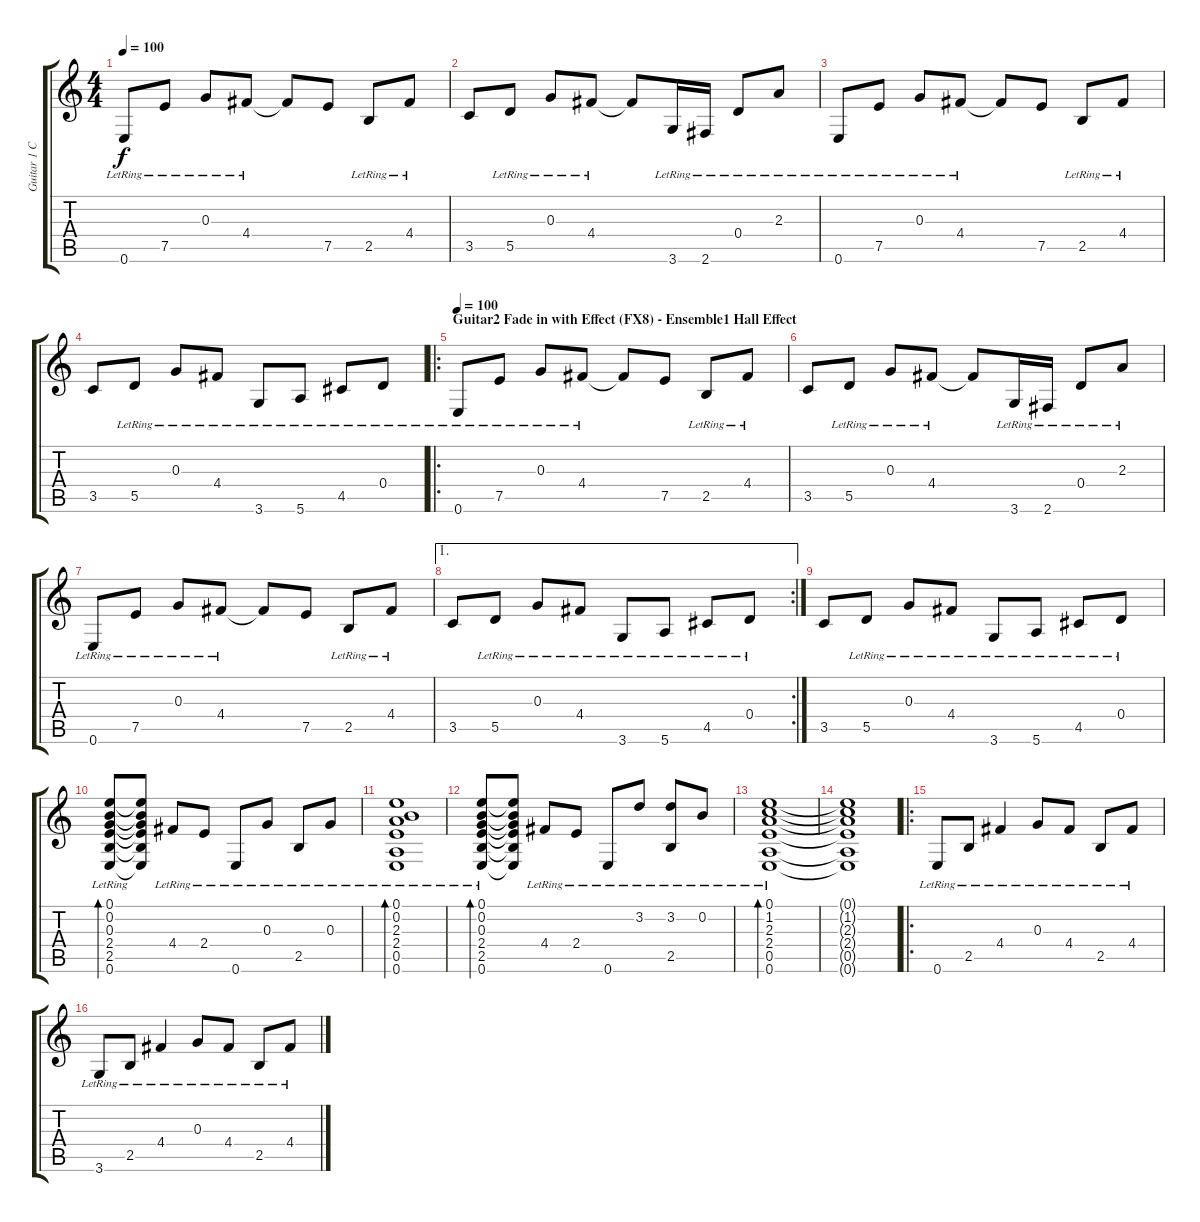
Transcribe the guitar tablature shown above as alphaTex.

\track ("Guitar 1 Chorus" "Guitar 1 C") {instrument acousticguitarsteel}
\staff {score tabs}
\tuning (E4 B3 G3 D3 A2 E2) {hide}
\ts (4 4)
\tempo 100
\clef g2
\ks c
0.6{lr}.8{dy f} 7.5{lr}.8 0.3{lr}.8 4.4{lr}.8 4.4{t}.8 7.5.8 2.5{lr}.8 4.4{lr}.8 |
3.5.8 5.5{lr}.8 0.3{lr}.8 4.4{lr}.8 4.4{t}.8 3.6{lr}.16 2.6{lr}.16 0.4{lr}.8 2.3{lr}.8 |
0.6{lr}.8 7.5{lr}.8 0.3{lr}.8 4.4{lr}.8 4.4{t}.8 7.5.8 2.5{lr}.8 4.4{lr}.8 |
3.5.8 5.5{lr}.8 0.3{lr}.8 4.4{lr}.8 3.6{lr}.8 5.6{lr}.8 4.5{lr}.8 0.4{lr}.8 |
\ro
\section ("" "Guitar2 Fade in with Effect (FX8) - Ensemble1 Hall Effect")
\tempo 100
0.6{lr}.8 7.5{lr}.8 0.3{lr}.8 4.4{lr}.8 4.4{t}.8 7.5.8 2.5{lr}.8 4.4{lr}.8 |
3.5.8 5.5{lr}.8 0.3{lr}.8 4.4{lr}.8 4.4{t}.8 3.6{lr}.16 2.6{lr}.16 0.4{lr}.8 2.3{lr}.8 |
0.6{lr}.8 7.5{lr}.8 0.3{lr}.8 4.4{lr}.8 4.4{t}.8 7.5.8 2.5{lr}.8 4.4{lr}.8 |
\ae 1
\rc 2
3.5.8 5.5{lr}.8 0.3{lr}.8 4.4{lr}.8 3.6{lr}.8 5.6{lr}.8 4.5{lr}.8 0.4{lr}.8 |
3.5.8 5.5{lr}.8 0.3{lr}.8 4.4{lr}.8 3.6{lr}.8 5.6{lr}.8 4.5{lr}.8 0.4{lr}.8 |
(0.1{lr} 0.2{lr} 0.3{lr} 2.4{lr} 2.5{lr} 0.6{lr}).8{bd 60} (0.1{t} 0.2{t} 0.3{t} 2.4{t} 2.5{t} 0.6{t}).8 4.4{lr}.8 2.4{lr}.8 0.6{lr}.8 0.3{lr}.8 2.5{lr}.8 0.3{lr}.8 |
(0.1{lr} 0.2{lr} 2.3{lr} 2.4{lr} 0.5{lr} 0.6{lr}).1{bd 60} |
(0.1{lr} 0.2{lr} 0.3{lr} 2.4{lr} 2.5{lr} 0.6{lr}).8{bd 60} (0.1{t} 0.2{t} 0.3{t} 2.4{t} 2.5{t} 0.6{t}).8 4.4{lr}.8 2.4{lr}.8 0.6{lr}.8 3.2{lr}.8 (3.2{lr} 2.5{lr}).8 0.2{lr}.8 |
(0.1{lr} 1.2{lr} 2.3{lr} 2.4{lr} 0.5{lr} 0.6{lr}).1{bd 60} |
(0.1{t} 1.2{t} 2.3{t} 2.4{t} 0.5{t} 0.6{t}).1 |
\ro
0.6{lr}.8 2.5{lr}.8 4.4{lr}.4 0.3{lr}.8 4.4{lr}.8 2.5{lr}.8 4.4{lr}.8 |
3.6{lr}.8 2.5{lr}.8 4.4{lr}.4 0.3{lr}.8 4.4{lr}.8 2.5{lr}.8 4.4{lr}.8
